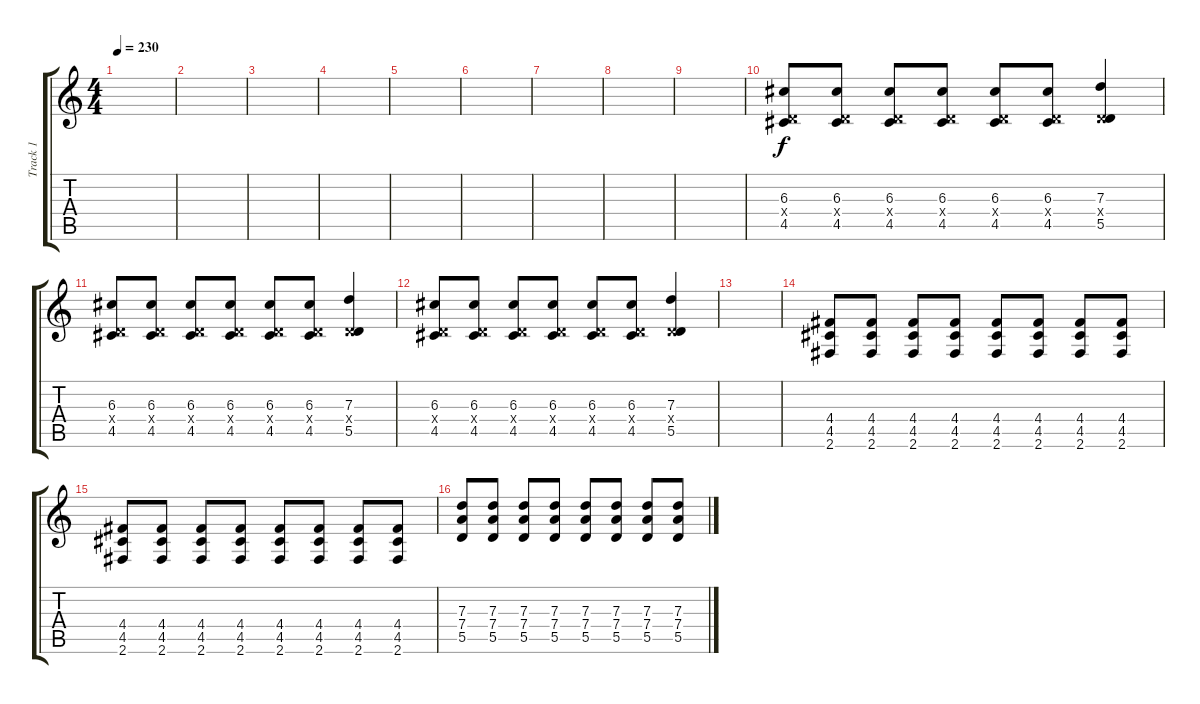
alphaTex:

\track ("Track 1" "Track 1") {instrument overdrivenguitar}
\staff {score tabs}
\tuning (E4 B3 G3 D3 A2 E2) {hide}
\ts (4 4)
\tempo 230
\clef g2
\ks c
|
|
|
|
|
|
|
|
|
(6.3 0.4{x} 4.5).8 (6.3 0.4{x} 4.5).8 (6.3 0.4{x} 4.5).8 (6.3 0.4{x} 4.5).8 (6.3 0.4{x} 4.5).8 (6.3 0.4{x} 4.5).8 (7.3 0.4{x} 5.5).4 |
(6.3 0.4{x} 4.5).8 (6.3 0.4{x} 4.5).8 (6.3 0.4{x} 4.5).8 (6.3 0.4{x} 4.5).8 (6.3 0.4{x} 4.5).8 (6.3 0.4{x} 4.5).8 (7.3 0.4{x} 5.5).4 |
(6.3 0.4{x} 4.5).8 (6.3 0.4{x} 4.5).8 (6.3 0.4{x} 4.5).8 (6.3 0.4{x} 4.5).8 (6.3 0.4{x} 4.5).8 (6.3 0.4{x} 4.5).8 (7.3 0.4{x} 5.5).4 |
|
(4.4 4.5 2.6).8 (4.4 4.5 2.6).8 (4.4 4.5 2.6).8 (4.4 4.5 2.6).8 (4.4 4.5 2.6).8 (4.4 4.5 2.6).8 (4.4 4.5 2.6).8 (4.4 4.5 2.6).8 |
(4.4 4.5 2.6).8 (4.4 4.5 2.6).8 (4.4 4.5 2.6).8 (4.4 4.5 2.6).8 (4.4 4.5 2.6).8 (4.4 4.5 2.6).8 (4.4 4.5 2.6).8 (4.4 4.5 2.6).8 |
(7.3 7.4 5.5).8 (7.3 7.4 5.5).8 (7.3 7.4 5.5).8 (7.3 7.4 5.5).8 (7.3 7.4 5.5).8 (7.3 7.4 5.5).8 (7.3 7.4 5.5).8 (7.3 7.4 5.5).8
